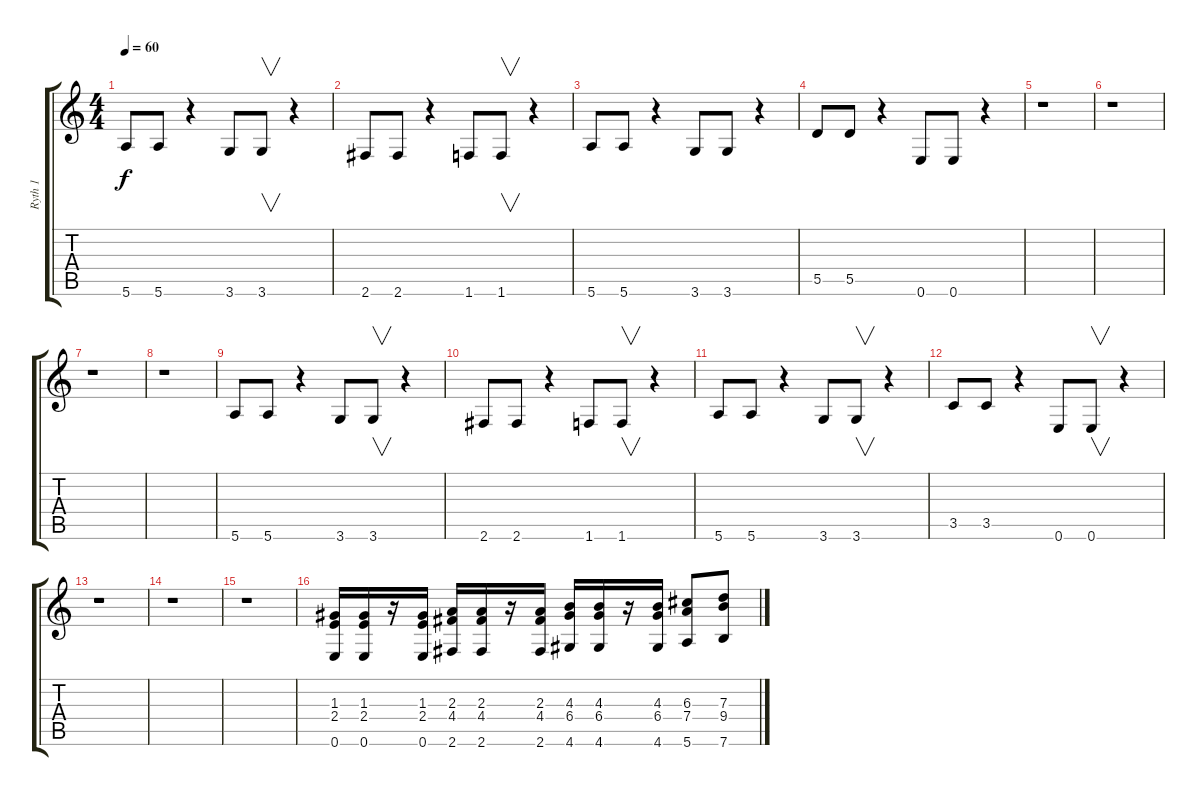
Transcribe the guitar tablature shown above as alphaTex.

\track ("Ryth 1" "Ryth 1") {instrument distortionguitar}
\staff {score tabs}
\tuning (E4 B3 G3 D3 A2 E2) {hide}
\ts (4 4)
\tempo 60
\clef g2
\ks c
5.6.8{dy f instrument distortionguitar} 5.6.8 r.4 3.6.8 3.6.8{v} r.4 |
2.6.8 2.6.8 r.4 1.6.8 1.6.8{v} r.4 |
5.6.8 5.6.8 r.4 3.6.8 3.6.8 r.4 |
5.5.8 5.5.8 r.4 0.6.8 0.6.8 r.4 |
r.1 |
r.1 |
r.1 |
r.1 |
5.6.8 5.6.8 r.4 3.6.8 3.6.8{v} r.4 |
2.6.8 2.6.8 r.4 1.6.8 1.6.8{v} r.4 |
5.6.8 5.6.8 r.4 3.6.8 3.6.8{v} r.4 |
3.5.8 3.5.8 r.4 0.6.8 0.6.8{v} r.4 |
r.1 |
r.1 |
r.1 |
(1.3 2.4 0.6).16 (1.3 2.4 0.6).16 r.16 (1.3 2.4 0.6).16 (2.3 4.4 2.6).16 (2.3 4.4 2.6).16 r.16 (2.3 4.4 2.6).16 (4.3 6.4 4.6).16 (4.3 6.4 4.6).16 r.16 (4.3 6.4 4.6).16 (6.3 7.4 5.6).8 (7.3 9.4 7.6).8
